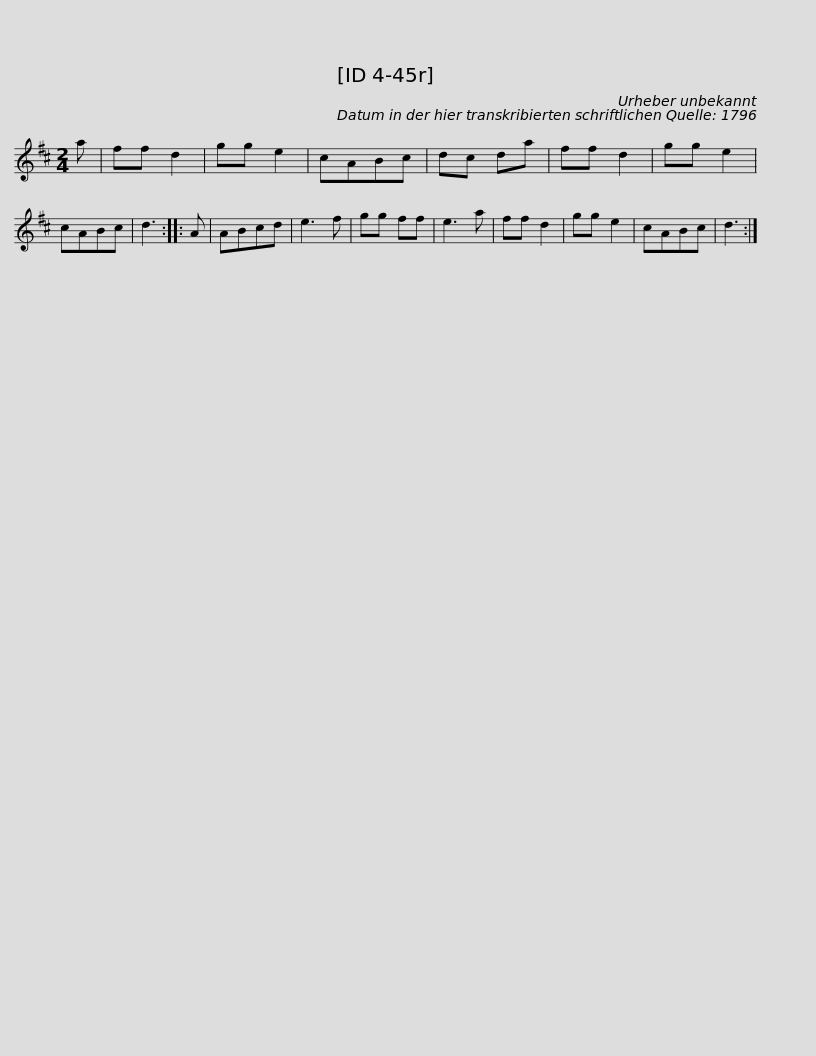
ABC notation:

X:1
L:1/8
M:2/4
I:linebreak $
K:D
V:1 treble
V:1
 a | ff d2 | gg e2 | cABc | dc da | %5
 ff d2 | gg e2 | cABc | d3 :: A | %10
 ABcd | e3 f | gg ff |$ e3 a | ff d2 | %15
 gg e2 | cABc | d3 :| %18
